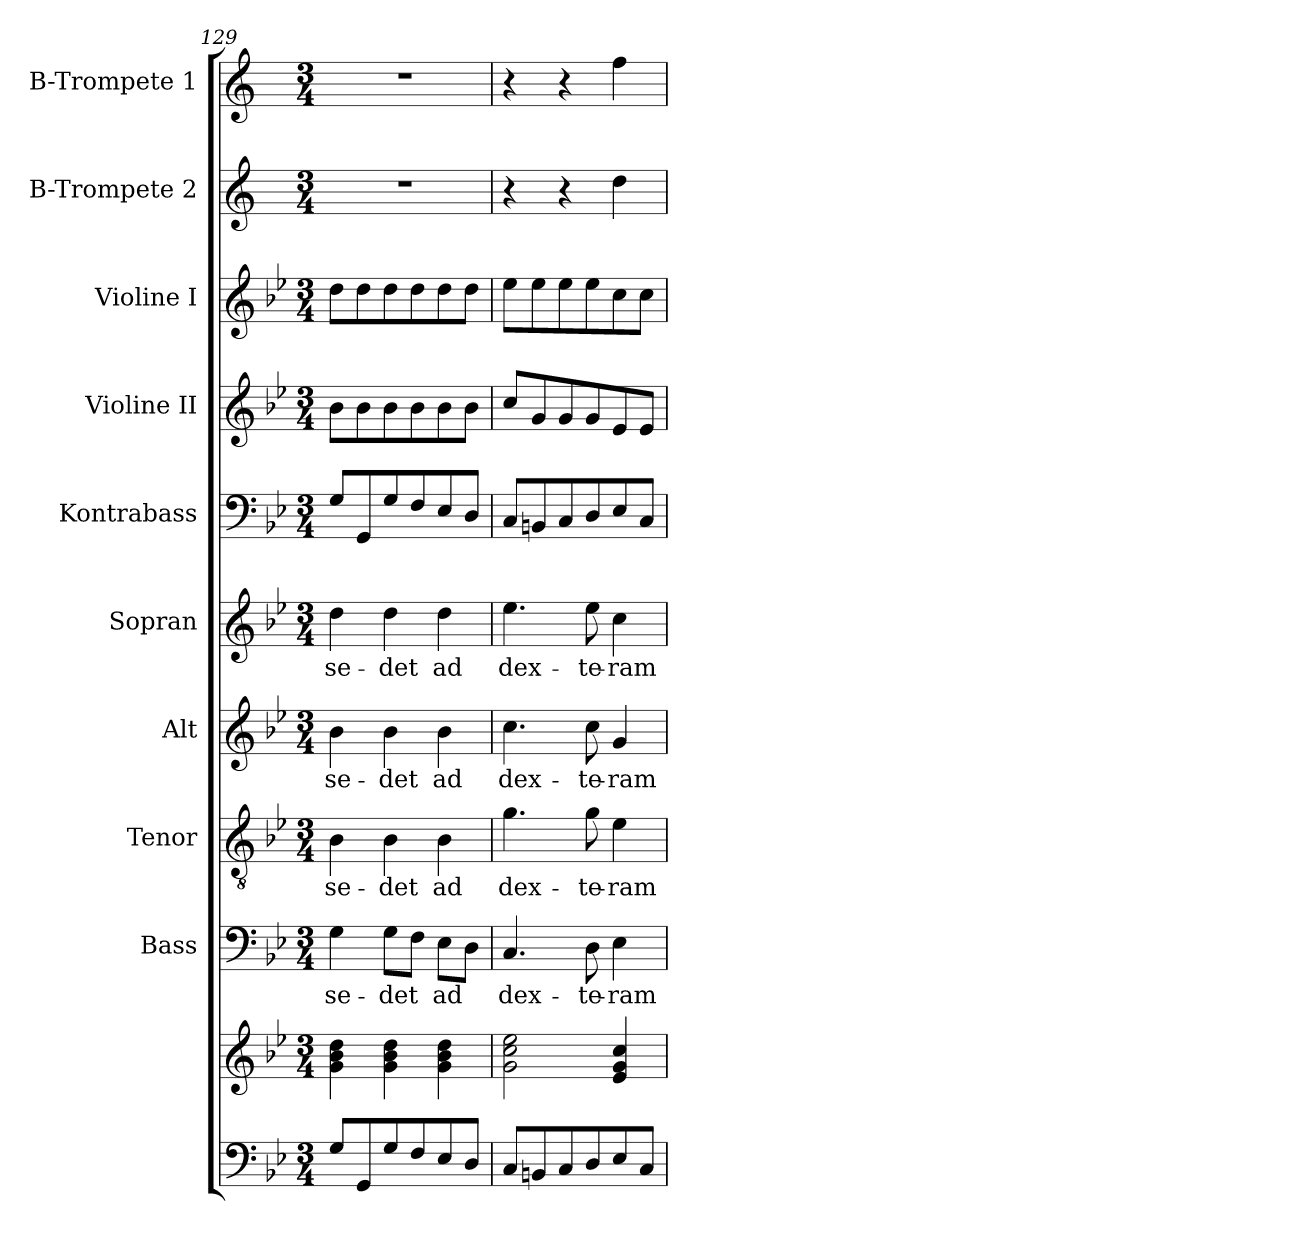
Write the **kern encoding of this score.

**kern	**kern	**kern	**text	**kern	**text	**kern	**text	**kern	**text	**kern	**kern	**kern	**kern	**kern
*part10	*part10	*part9	*part9	*part8	*part8	*part7	*part7	*part6	*part6	*part5	*part4	*part3	*part2	*part1
*staff11	*staff10	*staff9	*staff9	*staff8	*staff8	*staff7	*staff7	*staff6	*staff6	*staff5	*staff4	*staff3	*staff2	*staff1
*	*	*I"Bass	*	*I"Tenor	*	*I"Alt	*	*I"Sopran	*	*I"Kontrabass	*I"Violine II	*I"Violine I	*I"B-Trompete 2	*I"B-Trompete 1
*	*	*I'B.	*	*I'T.	*	*I'A.	*	*I'S.	*	*I'Kb.	*I'Vl. II	*I'Vl. I	*I'B Trp. 2	*I'B Trp. 1
*clefF4	*clefG2	*clefF4	*	*clefGv2	*	*clefG2	*	*clefG2	*	*clefF4	*clefG2	*clefG2	*clefG2	*clefG2
*	*	*	*	*	*	*	*	*	*	*ITrd7c12	*	*	*ITrd1c2	*ITrd1c2
*k[b-e-]	*k[b-e-]	*k[b-e-]	*	*k[b-e-]	*	*k[b-e-]	*	*k[b-e-]	*	*k[b-e-]	*k[b-e-]	*k[b-e-]	*k[b-e-]	*k[b-e-]
*B-:	*B-:	*B-:	*	*B-:	*	*B-:	*	*B-:	*	*B-:	*B-:	*B-:	*B-:	*B-:
*M3/4	*M3/4	*M3/4	*	*M3/4	*	*M3/4	*	*M3/4	*	*M3/4	*M3/4	*M3/4	*M3/4	*M3/4
=129	=129	=129	=129	=129	=129	=129	=129	=129	=129	=129	=129	=129	=129	=129
!	!	!	!LO:LY:b	!	!LO:LY:b	!	!LO:LY:b	!	!LO:LY:b	!	!	!	!	!
8G/L	4g\ 4b-\ 4dd\	4G\	se-	4B-\	se-	4b-\	se-	4dd\	se-	8GG/L	8b-\L	8dd\L	2.r	2.r
8GG/	.	.	.	.	.	.	.	.	.	8GGG/	8b-\	8dd\	.	.
!	!	!	!LO:LY:b	!	!LO:LY:b	!	!LO:LY:b	!	!LO:LY:b	!	!	!	!	!
8G/	4g\ 4b-\ 4dd\	8G\L	-det	4B-\	-det	4b-\	-det	4dd\	-det	8GG/	8b-\	8dd\	.	.
8F/	.	8F\J	.	.	.	.	.	.	.	8FF/	8b-\	8dd\	.	.
!	!	!	!LO:LY:b	!	!LO:LY:b	!	!LO:LY:b	!	!LO:LY:b	!	!	!	!	!
8E-/	4g\ 4b-\ 4dd\	8E-\L	ad	4B-\	ad	4b-\	ad	4dd\	ad	8EE-/	8b-\	8dd\	.	.
8D/J	.	8D\J	.	.	.	.	.	.	.	8DD/J	8b-\J	8dd\J	.	.
=130	=130	=130	=130	=130	=130	=130	=130	=130	=130	=130	=130	=130	=130	=130
!	!	!	!LO:LY:b	!	!LO:LY:b	!	!LO:LY:b	!	!LO:LY:b	!	!	!	!	!
8C/L	2g\ 2cc\ 2ee-\	4.C/	dex-	4.g\	dex-	4.cc\	dex-	4.ee-\	dex-	8CC/L	8cc/L	8ee-\L	4r	4r
8BBn/	.	.	.	.	.	.	.	.	.	8BBBn/	8g/	8ee-\	.	.
8C/	.	.	.	.	.	.	.	.	.	8CC/	8g/	8ee-\	4r	4r
!	!	!	!LO:LY:b	!	!LO:LY:b	!	!LO:LY:b	!	!LO:LY:b	!	!	!	!	!
8D/	.	8D\	-te-	8g\	-te-	8cc\	-te-	8ee-\	-te-	8DD/	8g/	8ee-\	.	.
!	!	!	!LO:LY:b	!	!LO:LY:b	!	!LO:LY:b	!	!LO:LY:b	!	!	!	!	!
8E-/	4e-/ 4g/ 4cc/	4E-\	-ram	4e-\	-ram	4g/	-ram	4cc\	-ram	8EE-/	8e-/	8cc\	4cc\	4ee-\
8C/J	.	.	.	.	.	.	.	.	.	8CC/J	8e-/J	8cc\J	.	.
=	=	=	=	=	=	=	=	=	=	=	=	=	=	=
*-	*-	*-	*-	*-	*-	*-	*-	*-	*-	*-	*-	*-	*-	*-
